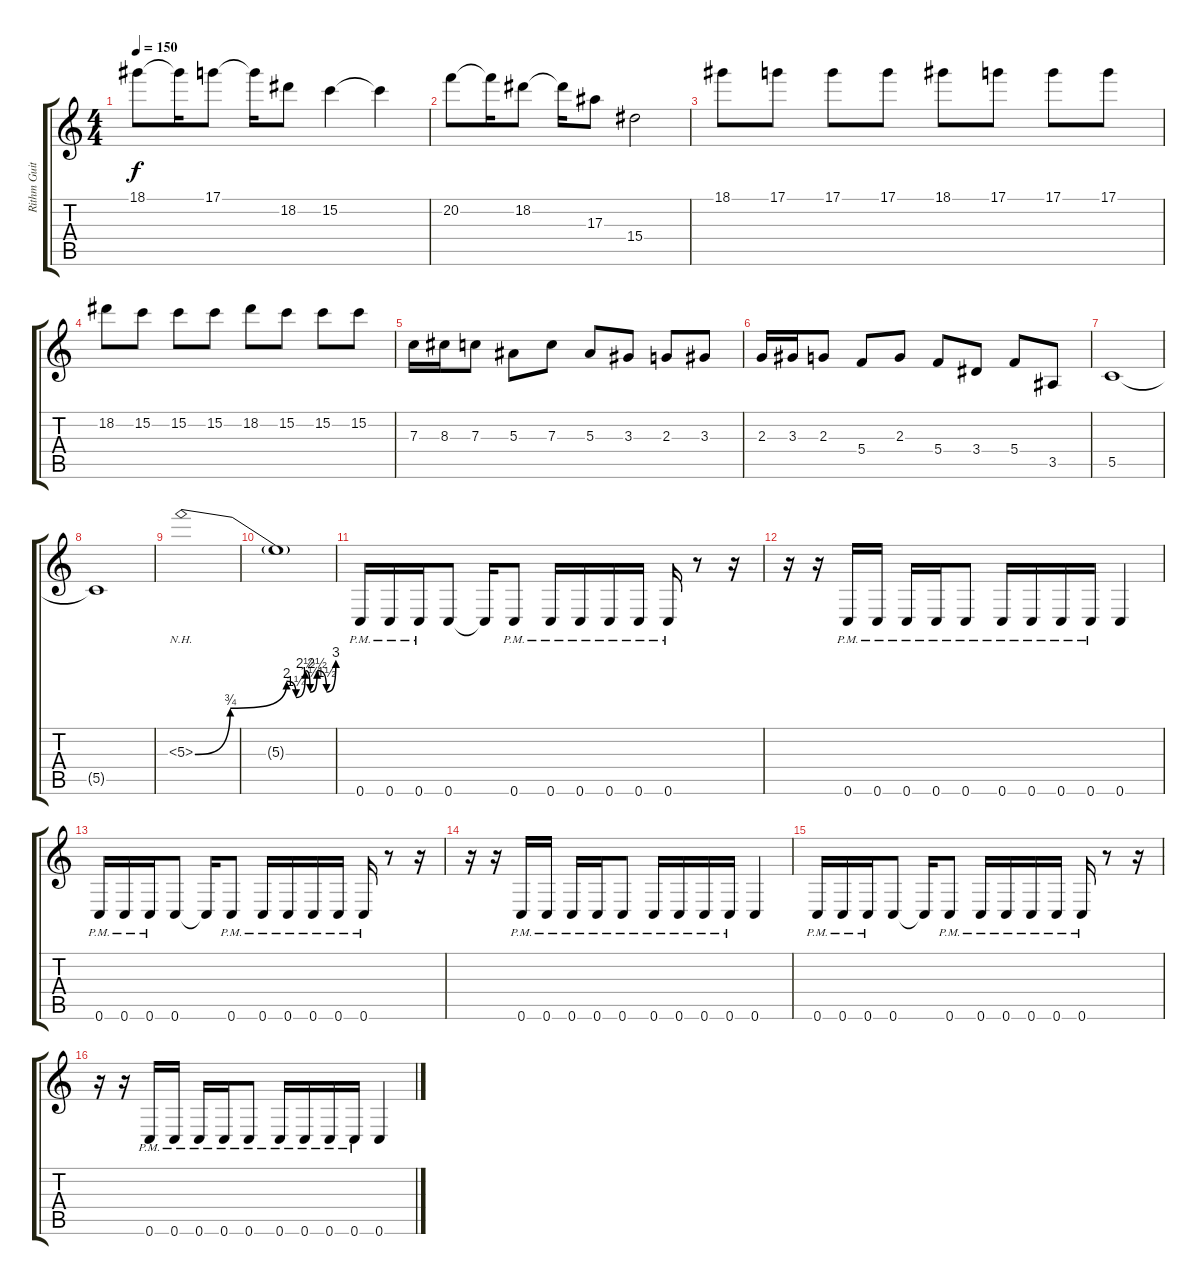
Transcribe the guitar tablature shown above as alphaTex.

\track ("Rithm Guitar" "Rithm Guit") {instrument distortionguitar}
\staff {score tabs}
\tuning (D4 A3 F3 C3 G2 C2) {hide}
\ts (4 4)
\tempo 150
\clef g2
\ks c
18.1.8{dy f} 18.1{t}.16 17.1.8 17.1{t}.16 18.2.8 15.2.4 15.2{t}.4 |
20.2.8 20.2{t}.16 18.2.8 18.2{t}.16 17.3.8 15.4.2 |
18.1.8 17.1.8 17.1.8 17.1.8 18.1.8 17.1.8 17.1.8 17.1.8 |
18.2.8 15.2.8 15.2.8 15.2.8 18.2.8 15.2.8 15.2.8 15.2.8 |
7.3.16 8.3.16 7.3.8 5.3.8 7.3.8 5.3.8 3.3.8 2.3.8 3.3.8 |
2.3.16 3.3.16 2.3.8 5.4.8 2.3.8 5.4.8 3.4.8 5.4.8 3.5.8 |
5.5.1 |
5.5{t}.1 |
5.3{be (custom 0 0 15 3 39 8 43 5 47 10 49 6 52 10 56 6 60 12) nh}.1 |
5.3{t}.1 |
0.6{pm}.16 0.6{pm}.16 0.6{pm}.16 0.6.8 0.6{t}.16 0.6{pm}.8 0.6{pm}.16 0.6{pm}.16 0.6{pm}.16 0.6{pm}.16 0.6{pm}.16 r.8 r.16 |
r.16 r.16 0.6{pm}.16 0.6{pm}.16 0.6{pm}.16 0.6{pm}.16 0.6{pm}.8 0.6{pm}.16 0.6{pm}.16 0.6{pm}.16 0.6{pm}.16 0.6.4 |
0.6{pm}.16 0.6{pm}.16 0.6{pm}.16 0.6.8 0.6{t}.16 0.6{pm}.8 0.6{pm}.16 0.6{pm}.16 0.6{pm}.16 0.6{pm}.16 0.6{pm}.16 r.8 r.16 |
r.16 r.16 0.6{pm}.16 0.6{pm}.16 0.6{pm}.16 0.6{pm}.16 0.6{pm}.8 0.6{pm}.16 0.6{pm}.16 0.6{pm}.16 0.6{pm}.16 0.6.4 |
0.6{pm}.16 0.6{pm}.16 0.6{pm}.16 0.6.8 0.6{t}.16 0.6{pm}.8 0.6{pm}.16 0.6{pm}.16 0.6{pm}.16 0.6{pm}.16 0.6{pm}.16 r.8 r.16 |
r.16 r.16 0.6{pm}.16 0.6{pm}.16 0.6{pm}.16 0.6{pm}.16 0.6{pm}.8 0.6{pm}.16 0.6{pm}.16 0.6{pm}.16 0.6{pm}.16 0.6.4
